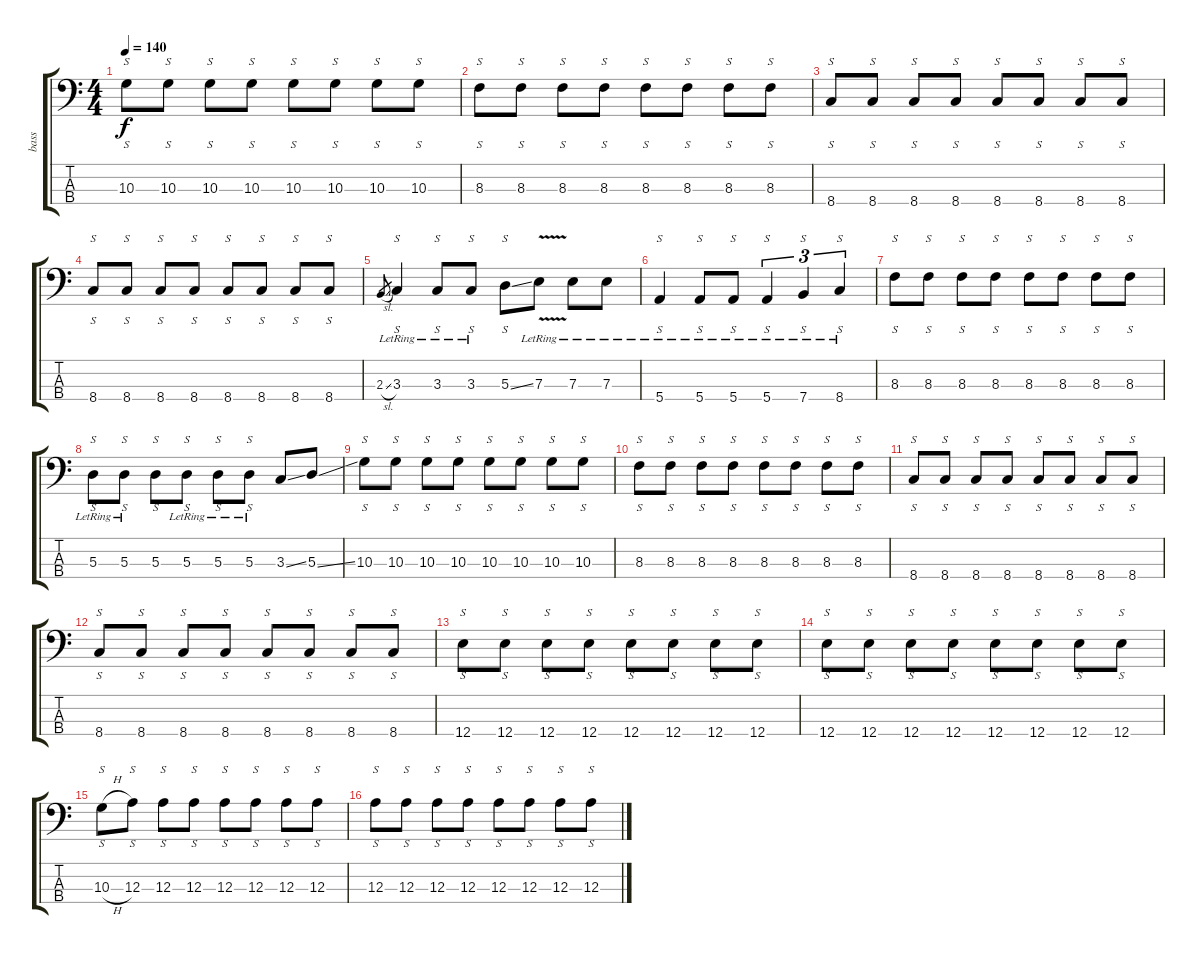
\track ("bass" "bass") {instrument electricbassfinger}
\staff {score tabs}
\tuning (G2 D2 A1 E1) {hide}
\ts (4 4)
\tempo 140
\clef f4
\ks c
10.3.8{s dy f} 10.3.8{s} 10.3.8{s} 10.3.8{s} 10.3.8{s} 10.3.8{s} 10.3.8{s} 10.3.8{s} |
8.3.8{s} 8.3.8{s} 8.3.8{s} 8.3.8{s} 8.3.8{s} 8.3.8{s} 8.3.8{s} 8.3.8{s} |
8.4.8{s} 8.4.8{s} 8.4.8{s} 8.4.8{s} 8.4.8{s} 8.4.8{s} 8.4.8{s} 8.4.8{s} |
8.4.8{s} 8.4.8{s} 8.4.8{s} 8.4.8{s} 8.4.8{s} 8.4.8{s} 8.4.8{s} 8.4.8{s} |
2.3{sl}.8{gr} 3.3{lr}.4{s} 3.3{lr}.8{s} 3.3{lr}.8{s} 5.3{ss}.8{s} 7.3{v lr}.8 7.3{lr}.8 7.3{lr}.8 |
5.4{lr}.4{s} 5.4{lr}.8{s} 5.4{lr}.8{s} 5.4{lr}.4{s tu (3 2)} 7.4{lr}.4{s tu (3 2)} 8.4{lr}.4{s tu (3 2)} |
8.3.8{s} 8.3.8{s} 8.3.8{s} 8.3.8{s} 8.3.8{s} 8.3.8{s} 8.3.8{s} 8.3.8{s} |
5.3{lr}.8{s} 5.3{lr}.8{s} 5.3.8{s} 5.3{lr}.8{s} 5.3{lr}.8{s} 5.3{lr}.8{s} 3.3{ss}.8 5.3{ss}.8 |
10.3.8{s} 10.3.8{s} 10.3.8{s} 10.3.8{s} 10.3.8{s} 10.3.8{s} 10.3.8{s} 10.3.8{s} |
8.3.8{s} 8.3.8{s} 8.3.8{s} 8.3.8{s} 8.3.8{s} 8.3.8{s} 8.3.8{s} 8.3.8{s} |
8.4.8{s} 8.4.8{s} 8.4.8{s} 8.4.8{s} 8.4.8{s} 8.4.8{s} 8.4.8{s} 8.4.8{s} |
8.4.8{s} 8.4.8{s} 8.4.8{s} 8.4.8{s} 8.4.8{s} 8.4.8{s} 8.4.8{s} 8.4.8{s} |
12.4.8{s} 12.4.8{s} 12.4.8{s} 12.4.8{s} 12.4.8{s} 12.4.8{s} 12.4.8{s} 12.4.8{s} |
12.4.8{s} 12.4.8{s} 12.4.8{s} 12.4.8{s} 12.4.8{s} 12.4.8{s} 12.4.8{s} 12.4.8{s} |
10.3{h}.8{s} 12.3.8{s} 12.3.8{s} 12.3.8{s} 12.3.8{s} 12.3.8{s} 12.3.8{s} 12.3.8{s} |
12.3.8{s} 12.3.8{s} 12.3.8{s} 12.3.8{s} 12.3.8{s} 12.3.8{s} 12.3.8{s} 12.3.8{s}
